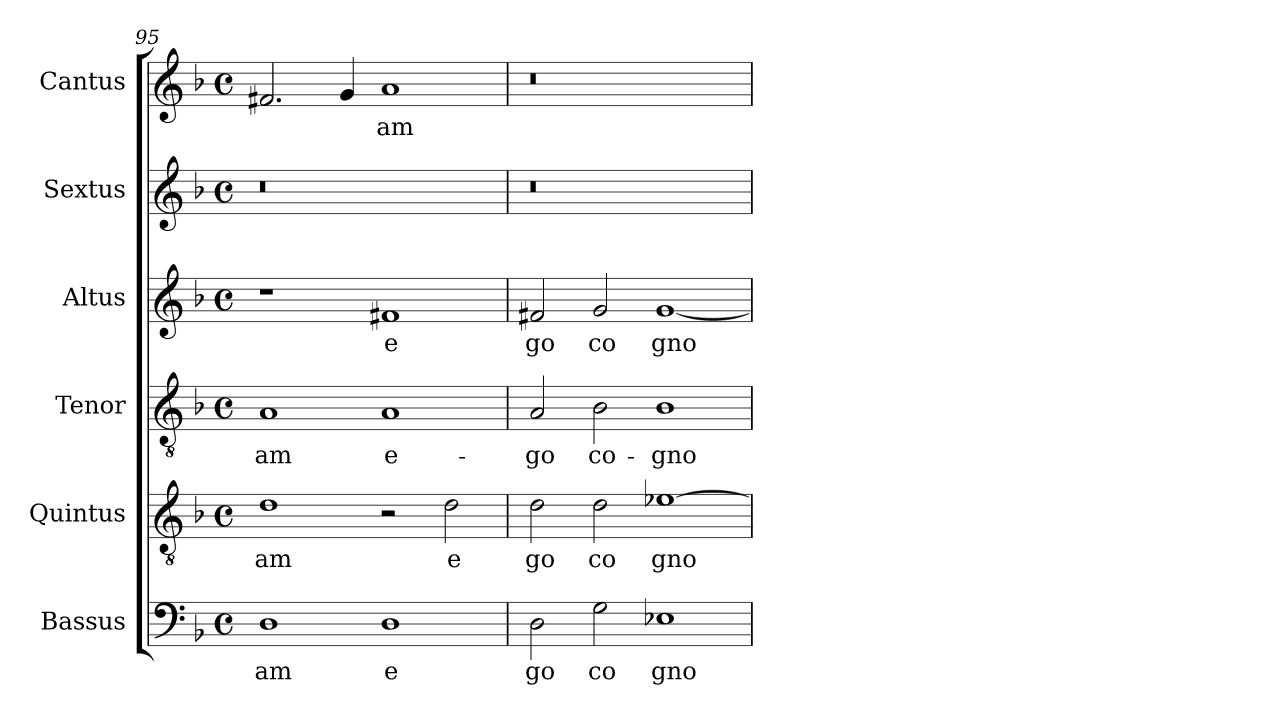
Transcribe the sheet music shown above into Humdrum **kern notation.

**kern	**text	**kern	**text	**kern	**text	**kern	**text	**kern	**kern	**text
*part6	*part6	*part5	*part5	*part4	*part4	*part3	*part3	*part2	*part1	*part1
*staff6	*staff6	*staff5	*staff5	*staff4	*staff4	*staff3	*staff3	*staff2	*staff1	*staff1
*I"Bassus	*	*I"Quintus	*	*I"Tenor	*	*I"Altus	*	*I"Sextus	*I"Cantus	*
*clefF4	*	*clefGv2	*	*clefGv2	*	*clefG2	*	*clefG2	*clefG2	*
*k[b-]	*	*k[b-]	*	*k[b-]	*	*k[b-]	*	*k[b-]	*k[b-]	*
*F:	*	*F:	*	*F:	*	*F:	*	*F:	*F:	*
*M4/4	*	*M4/4	*	*M4/4	*	*M4/4	*	*M4/4	*M4/4	*
*met(c)	*	*met(c)	*	*met(c)	*	*met(c)	*	*met(c)	*met(c)	*
=95	=95	=95	=95	=95	=95	=95	=95	=95	=95	=95
!	!LO:LY:b:cj	!	!LO:LY:b:cj	!	!LO:LY:b:cj	!	!	!	!	!
1D	am	1d	am	1A	-am	1r	.	0r	2.f#X/	.
.	.	.	.	.	.	.	.	.	4g/	.
!	!LO:LY:b:cj	!	!	!	!LO:LY:b:cj	!	!LO:LY:b:cj	!	!	!LO:LY:b:cj
1D	e	2r	.	1A	e-	1f#X	e	.	1a	-am
!	!	!	!LO:LY:b:cj	!	!	!	!	!	!	!
.	.	2d\	e	.	.	.	.	.	.	.
=96	=96	=96	=96	=96	=96	=96	=96	=96	=96	=96
!	!LO:LY:b:cj	!	!LO:LY:b:cj	!	!LO:LY:b:cj	!	!LO:LY:b:cj	!	!	!
2D\	go	2d\	go	2A/	-go	2f#X/	go	0r	0r	.
!	!LO:LY:b:cj	!	!LO:LY:b:cj	!	!LO:LY:b:cj	!	!LO:LY:b:cj	!	!	!
2G\	co	2d\	co	2B-\	co-	2g/	co	.	.	.
!	!LO:LY:b	!	!LO:LY:b	!	!LO:LY:b	!	!LO:LY:b	!	!	!
1E-X	gno	[>1e-X	gno	1B-	-gno-	[<1g	gno	.	.	.
=	=	=	=	=	=	=	=	=	=	=
*-	*-	*-	*-	*-	*-	*-	*-	*-	*-	*-
